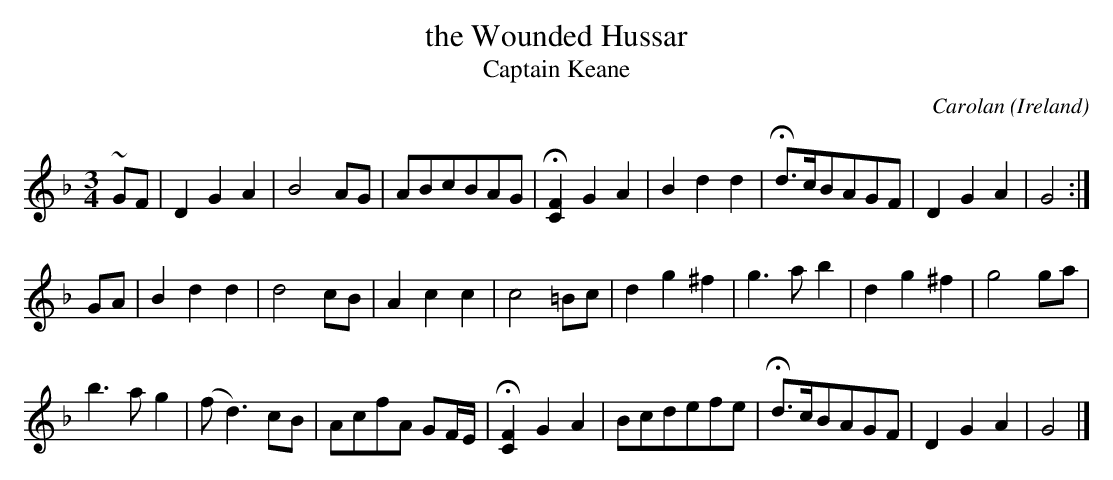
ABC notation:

X:1
T:the Wounded Hussar
T:Captain Keane
C:Carolan
M:3/4
O:Ireland
K:G dorian
~GF|\
D2G2 A2| B4AG| ABcBAG| H[F2C2] G2A2| \
B2d2 d2| Hd>cBAGF| D2G2A2| G4:|
GA|\
B2d2 d2| d4 cB| A2c2 c2| c4 =Bc|\
d2g2^f2| g3a b2| d2g2^f2| g4 ga|
b3a g2| (fd3) cB| AcfA GF/E/| H[C2F2] G2A2|\
Bcdefe| Hd>cBAGF| D2G2A2| G4|]
